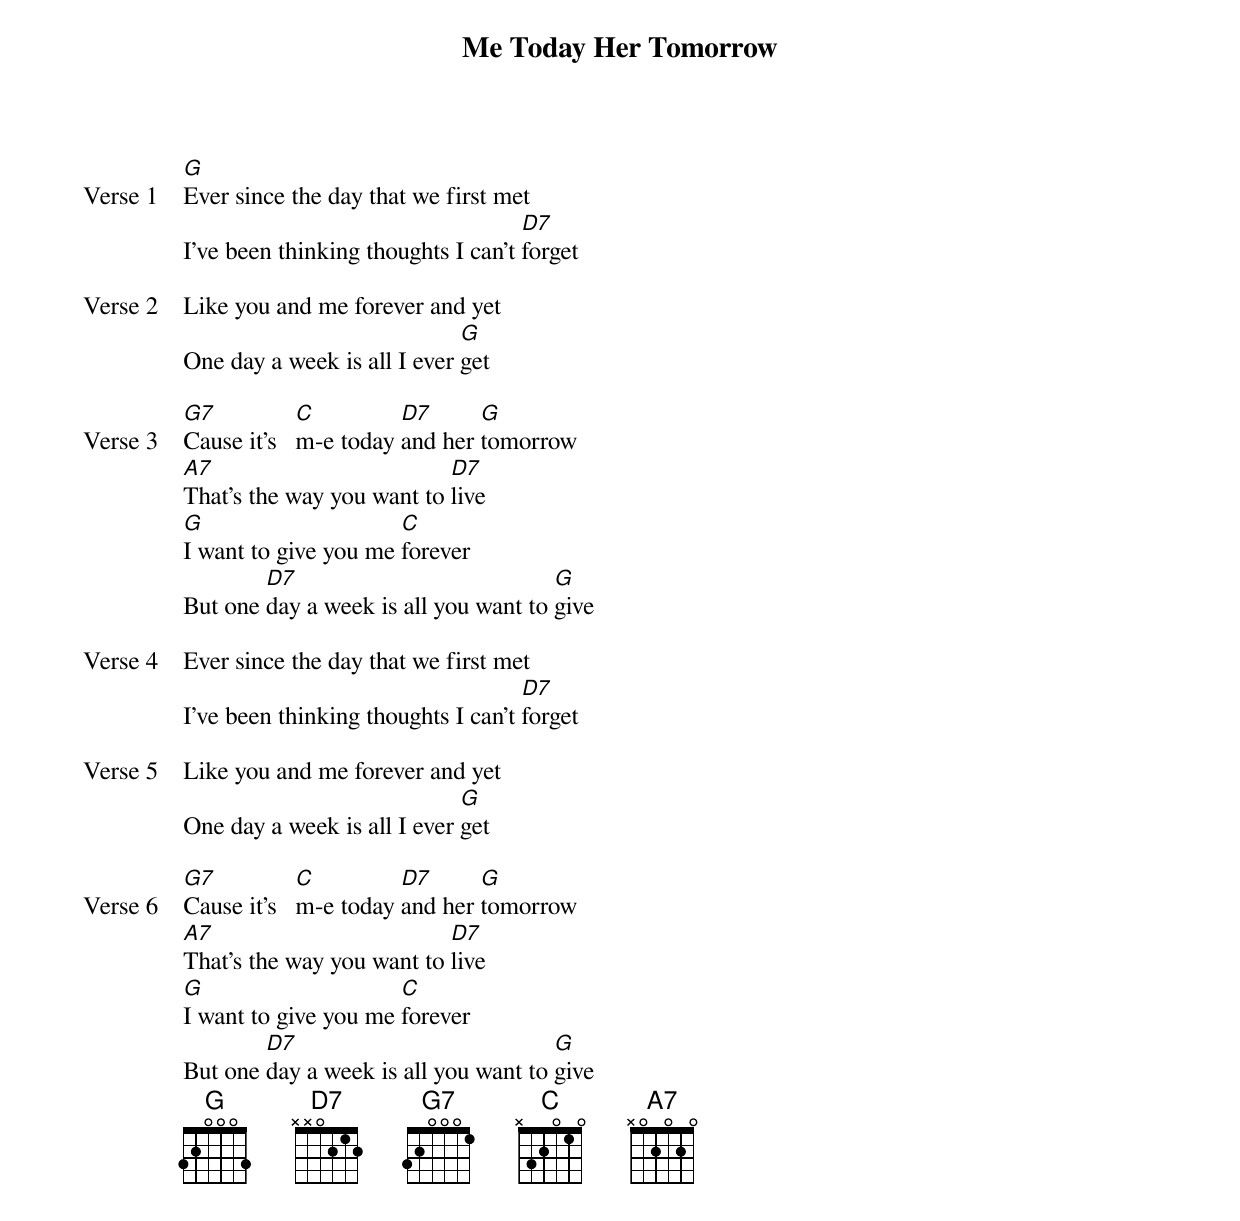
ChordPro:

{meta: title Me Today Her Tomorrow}
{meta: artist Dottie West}
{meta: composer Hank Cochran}

{start_of_verse: Verse 1}
[G]Ever since the day that we first met
I've been thinking thoughts I can't [D7]forget
{end_of_verse}

{start_of_verse: Verse 2}
Like you and me forever and yet
One day a week is all I ever [G]get
{end_of_verse}

{start_of_verse: Verse 3}
[G7]Cause it's   [C]m-e today [D7]and her [G]tomorrow
[A7]That's the way you want to [D7]live
[G]I want to give you me [C]forever
But one [D7]day a week is all you want to [G]give
{end_of_verse}

{start_of_verse: Verse 4}
Ever since the day that we first met
I've been thinking thoughts I can't [D7]forget
{end_of_verse}

{start_of_verse: Verse 5}
Like you and me forever and yet
One day a week is all I ever [G]get
{end_of_verse}

{start_of_verse: Verse 6}
[G7]Cause it's   [C]m-e today [D7]and her [G]tomorrow
[A7]That's the way you want to [D7]live
[G]I want to give you me [C]forever
But one [D7]day a week is all you want to [G]give
{end_of_verse}
